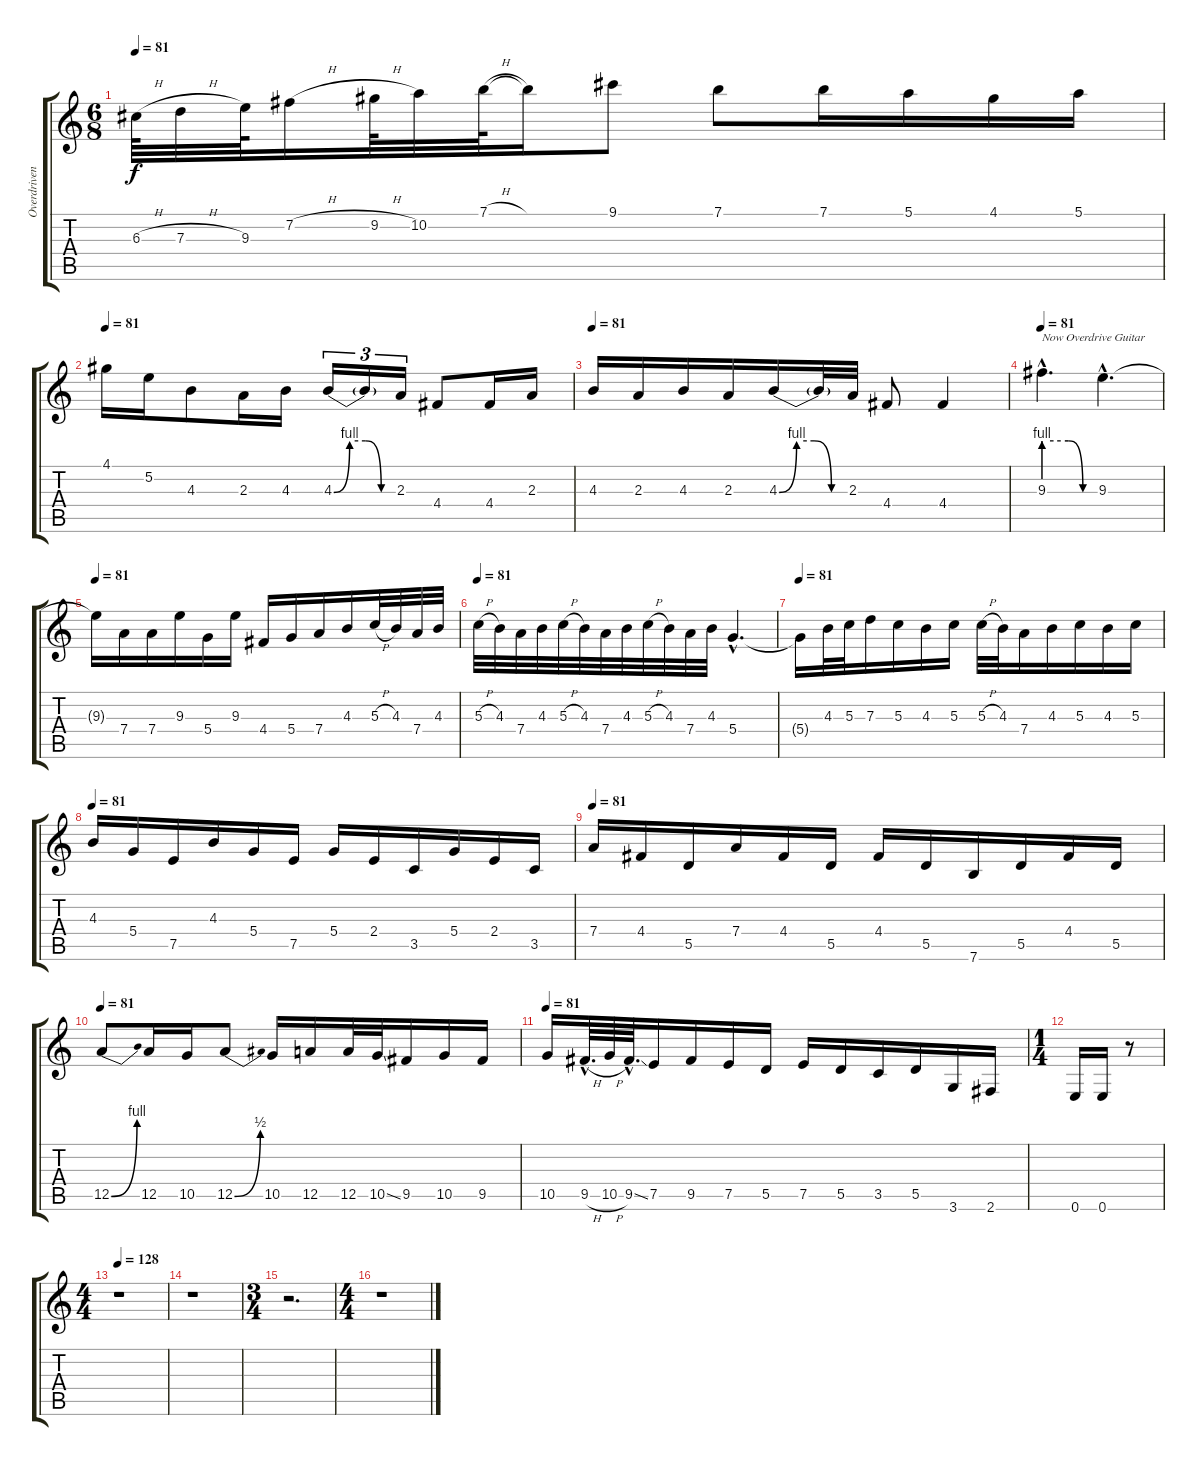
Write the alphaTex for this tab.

\track ("Overdriven Guitar 1" "Overdriven") {instrument overdrivenguitar}
\staff {score tabs}
\tuning (E4 B3 G3 D3 A2 E2) {hide}
\ts (6 8)
\tempo 81
\clef g2
\ks c
6.3{h}.64{dy f instrument distortionguitar} 7.3{h}.32 9.3.64 7.2{h}.16 9.2{h}.64 10.2.32 7.1{h}.64 7.1{t}.16 9.1.8 7.1.8 7.1.16 5.1.16 4.1.16 5.1.16 |
\tempo 81
4.1.16{instrument distortionguitar} 5.2.16 4.3.8 2.3.16 4.3.16 4.3{be (custom 0 0 15 4 30 4 45 0 60 0)}.16{tu (3 2)} 4.3{t}.16{tu (3 2)} 2.3.16{tu (3 2)} 4.4.8 4.4.16 2.3.16 |
\tempo 81
4.3.16{instrument distortionguitar} 2.3.16 4.3.16 2.3.16 4.3{be (custom 0 0 15 4 30 4 45 0 60 0)}.16 4.3{t}.32 2.3.32 4.4.8 4.4.4 |
\tempo 81
9.3{be (custom 0 4 20 4 29 4 46 0 60 0) hac}.4{d txt "Now Overdrive Guitar" instrument overdrivenguitar} 9.3{hac}.4{d} |
\tempo 81
9.3{t}.16 7.4.16 7.4.16 9.3.16 5.4.16 9.3.16 4.4.16 5.4.16 7.4.16 4.3.16 5.3{h}.32 4.3.32 7.4.32 4.3.32 |
\tempo 81
5.3{h}.32 4.3.32 7.4.32 4.3.32 5.3{h}.32 4.3.32 7.4.32 4.3.32 5.3{h}.32 4.3.32 7.4.32 4.3.32 5.4{hac}.4{d} |
\tempo 81
5.4{t}.16 4.3.32 5.3.32 7.3.16 5.3.16 4.3.16 5.3.16 5.3{h}.32 4.3.32 7.4.16 4.3.16 5.3.16 4.3.16 5.3.16 |
\tempo 81
4.3.16 5.4.16 7.5.16 4.3.16 5.4.16 7.5.16 5.4.16 2.4.16 3.5.16 5.4.16 2.4.16 3.5.16 |
\tempo 81
7.4.16 4.4.16 5.5.16 7.4.16 4.4.16 5.5.16 4.4.16 5.5.16 7.6.16 5.5.16 4.4.16 5.5.16 |
\tempo 81
12.5{be (bend 0 0 60 4)}.8 12.5.16 10.5.16 12.5{be (bend 0 0 60 2)}.8 10.5.16 12.5.16 12.5.32 10.5{ss}.32 9.5.16 10.5.16 9.5.16 |
\tempo 81
10.5.16 9.5{h hac}.64{d} 10.5{h}.64 9.5{ss hac}.64{d} 7.5.16 9.5.16 7.5.16 5.5.16 7.5.16 5.5.16 3.5.16 5.5.16 3.6.16 2.6.16 |
\ts (1 4)
0.6.16 0.6.16 r.8 |
\ts (4 4)
\tempo 128
r.1 |
r.1 |
\ts (3 4)
r.2{d} |
\ts (4 4)
r.1
